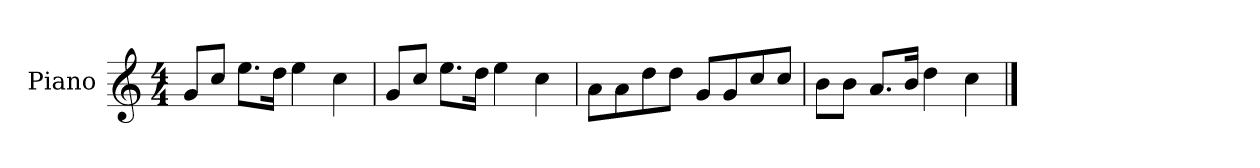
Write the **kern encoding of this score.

**kern
*part1
*staff1
*I"Piano
*I'P-no
*clefG2
*k[]
*M4/4
*MM90
=1
8g/L
8cc/J
8.ee\L
16dd\Jk
4ee\
4cc\
=2
8g/L
8cc/J
8.ee\L
16dd\Jk
4ee\
4cc\
=3
8a\L
8a\
8dd\
8dd\J
8g/L
8g/
8cc/
8cc/J
=4
8b\L
8b\J
8.a/L
16b/Jk
4dd\
4cc\
==
*-
